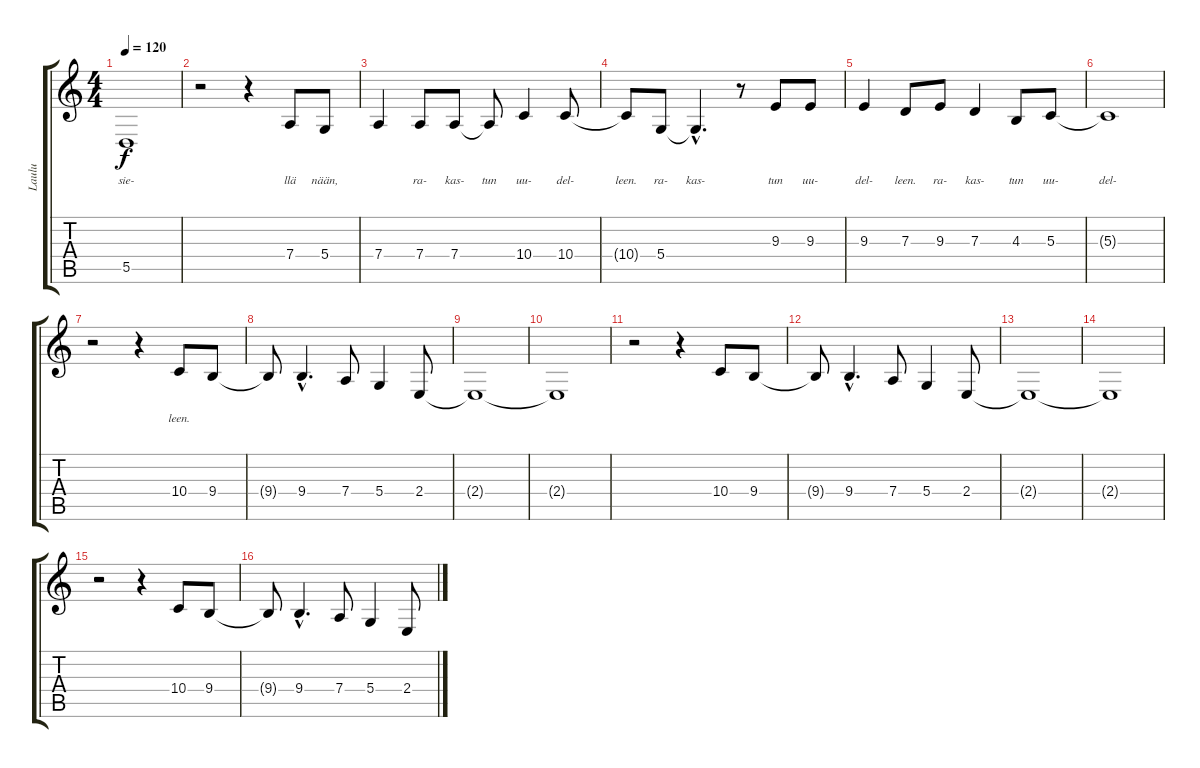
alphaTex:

\track ("Laulu" "Laulu") {instrument lead6voice}
\staff {score tabs}
\tuning (E4 B3 G3 D3 A2 E2) {hide}
\ts (4 4)
\tempo 120
\clef g2
\ks c
5.5{t}.1{lyrics (0 "") lyrics (1 "sie-") lyrics (2 "") lyrics (3 "") lyrics (4 "") dy f} |
r.2 r.4 7.4.8{lyrics (0 "") lyrics (1 "llä") lyrics (2 "") lyrics (3 "") lyrics (4 "")} 5.4.8{lyrics (0 "") lyrics (1 "nään,") lyrics (2 "") lyrics (3 "") lyrics (4 "")} |
7.4.4{lyrics (0 "") lyrics (1 "") lyrics (2 "") lyrics (3 "") lyrics (4 "")} 7.4.8{lyrics (0 "") lyrics (1 "ra-") lyrics (2 "") lyrics (3 "") lyrics (4 "")} 7.4.8{lyrics (0 "") lyrics (1 "kas-") lyrics (2 "") lyrics (3 "") lyrics (4 "")} 7.4{t}.8{lyrics (0 "") lyrics (1 "tun") lyrics (2 "") lyrics (3 "") lyrics (4 "")} 10.4.4{lyrics (0 "") lyrics (1 "uu-") lyrics (2 "") lyrics (3 "") lyrics (4 "")} 10.4.8{lyrics (0 "") lyrics (1 "del-") lyrics (2 "") lyrics (3 "") lyrics (4 "")} |
10.4{t}.8{lyrics (0 "") lyrics (1 "leen.") lyrics (2 "") lyrics (3 "") lyrics (4 "")} 5.4.8{lyrics (0 "") lyrics (1 "ra-") lyrics (2 "") lyrics (3 "") lyrics (4 "")} 5.4{hac t}.4{d lyrics (0 "") lyrics (1 "kas-") lyrics (2 "") lyrics (3 "") lyrics (4 "")} r.8 9.3.8{lyrics (0 "") lyrics (1 "tun") lyrics (2 "") lyrics (3 "") lyrics (4 "")} 9.3.8{lyrics (0 "") lyrics (1 "uu-") lyrics (2 "") lyrics (3 "") lyrics (4 "")} |
9.3.4{lyrics (0 "") lyrics (1 "del-") lyrics (2 "") lyrics (3 "") lyrics (4 "")} 7.3.8{lyrics (0 "") lyrics (1 "leen.") lyrics (2 "") lyrics (3 "") lyrics (4 "")} 9.3.8{lyrics (0 "") lyrics (1 "ra-") lyrics (2 "") lyrics (3 "") lyrics (4 "")} 7.3.4{lyrics (0 "") lyrics (1 "kas-") lyrics (2 "") lyrics (3 "") lyrics (4 "")} 4.3.8{lyrics (0 "") lyrics (1 "tun") lyrics (2 "") lyrics (3 "") lyrics (4 "")} 5.3.8{lyrics (0 "") lyrics (1 "uu-") lyrics (2 "") lyrics (3 "") lyrics (4 "")} |
5.3{t}.1{lyrics (0 "") lyrics (1 "del-") lyrics (2 "") lyrics (3 "") lyrics (4 "")} |
r.2 r.4 10.4.8{lyrics (0 "") lyrics (1 "leen.") lyrics (2 "") lyrics (3 "") lyrics (4 "")} 9.4.8 |
9.4{t}.8 9.4{hac}.4{d} 7.4.8 5.4.4 2.4.8 |
2.4{t}.1 |
2.4{t}.1 |
r.2 r.4 10.4.8 9.4.8 |
9.4{t}.8 9.4{hac}.4{d} 7.4.8 5.4.4 2.4.8 |
2.4{t}.1 |
2.4{t}.1 |
r.2 r.4 10.4.8 9.4.8 |
9.4{t}.8 9.4{hac}.4{d} 7.4.8 5.4.4 2.4.8
